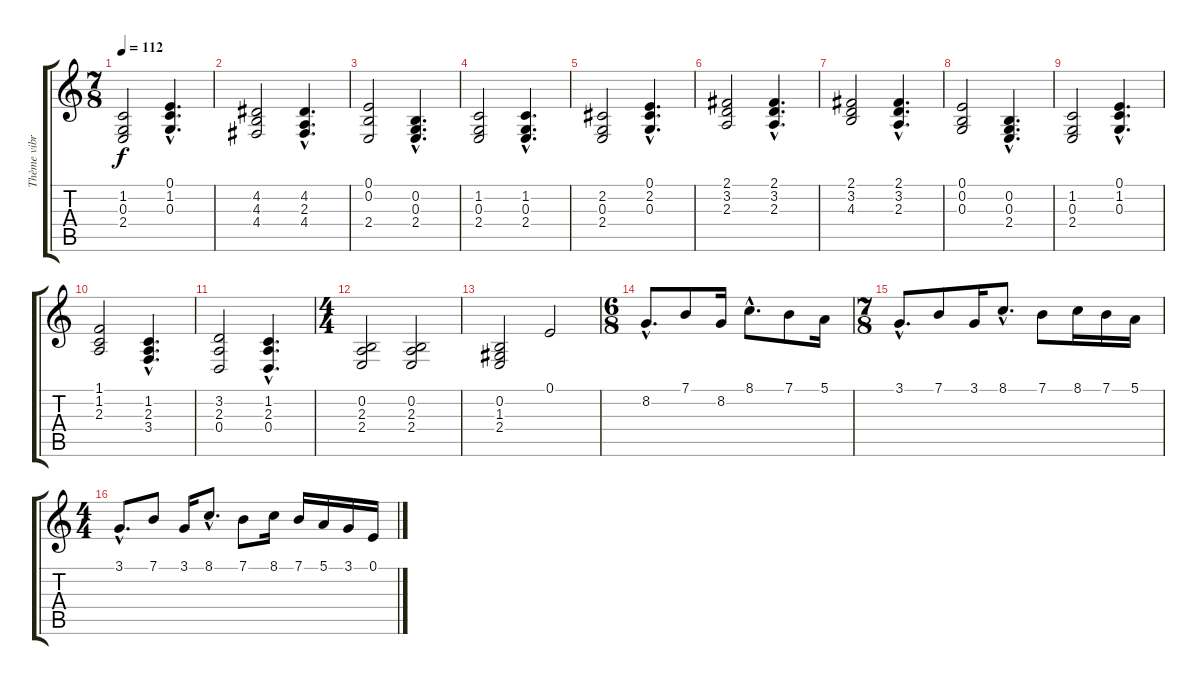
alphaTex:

\track ("Thème vibra" "Thème vibr") {instrument vibraphone}
\staff {score tabs}
\tuning (E4 B3 G3 D3 A2 E2) {hide}
\ts (7 8)
\tempo 112
\clef g2
\ks c
(1.2 0.3 2.4).2{dy f} (0.1{hac} 1.2{hac} 0.3{hac}).4{d} |
(4.2 4.3 4.4).2 (4.2{hac} 2.3{hac} 4.4{hac}).4{d} |
(0.1 0.2 2.4).2 (0.2{hac} 0.3{hac} 2.4{hac}).4{d} |
(1.2 0.3 2.4).2 (1.2{hac} 0.3{hac} 2.4{hac}).4{d} |
(2.2 0.3 2.4).2 (0.1{hac} 2.2{hac} 0.3{hac}).4{d} |
(2.1 3.2 2.3).2 (2.1{hac} 3.2{hac} 2.3{hac}).4{d} |
(2.1 3.2 4.3).2 (2.1{hac} 3.2{hac} 2.3{hac}).4{d} |
(0.1 0.2 0.3).2 (0.2{hac} 0.3{hac} 2.4{hac}).4{d} |
(1.2 0.3 2.4).2 (0.1{hac} 1.2{hac} 0.3{hac}).4{d} |
(1.1 1.2 2.3).2 (1.2{hac} 2.3{hac} 3.4{hac}).4{d} |
(3.2 2.3 0.4).2 (1.2{hac} 2.3{hac} 0.4{hac}).4{d} |
\ts (4 4)
(0.2 2.3 2.4).2 (0.2 2.3 2.4).2 |
(0.2 1.3 2.4).2 0.1.2 |
\ts (6 8)
8.2{hac}.8{d} 7.1.8 8.2.16 8.1{hac}.8{d} 7.1.8 5.1.16 |
\ts (7 8)
3.1{hac}.8{d} 7.1.8 3.1.16 8.1{hac}.8{d} 7.1.8 8.1.16 7.1.16 5.1.16 |
\ts (4 4)
3.1{hac}.8{d} 7.1.8 3.1.16 8.1{hac}.8{d} 7.1.8 8.1.16 7.1.16 5.1.16 3.1.16 0.1.16
